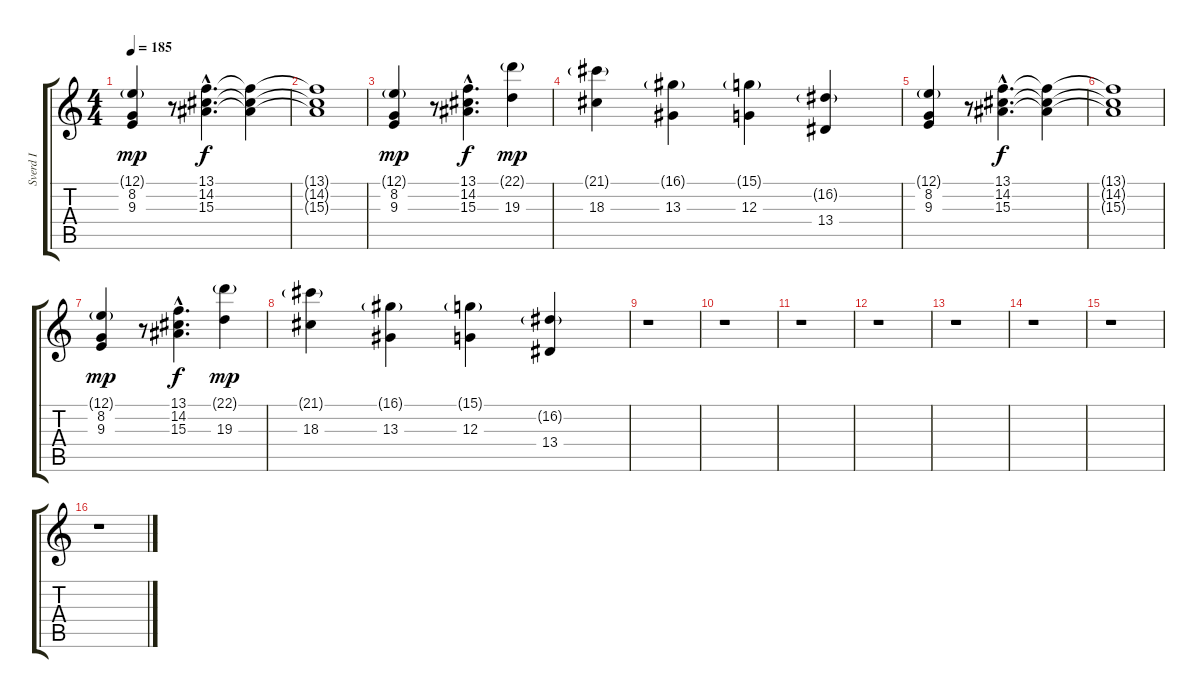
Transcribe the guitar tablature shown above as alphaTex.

\track ("Sverd I" "Sverd I") {instrument stringensemble1}
\staff {score tabs}
\tuning (E4 B3 G3 D3 A2 E2) {hide}
\ts (4 4)
\tempo 185
\clef g2
\ks c
(12.1{g} 8.2 9.3).4{dy mp} r.8 (13.1{hac} 14.2{hac} 15.3{hac}).4{d dy f} (13.1{t} 14.2{t} 15.3{t}).4 |
(13.1{t} 14.2{t} 15.3{t}).1 |
(12.1{g} 8.2 9.3).4{dy mp} r.8 (13.1{hac} 14.2{hac} 15.3{hac}).4{d dy f} (22.1{g} 19.3).4{dy mp} |
(21.1{g} 18.3).4 (16.1{g} 13.3).4 (15.1{g} 12.3).4 (16.2{g} 13.4).4 |
(12.1{g} 8.2 9.3).4 r.8 (13.1{hac} 14.2{hac} 15.3{hac}).4{d dy f} (13.1{t} 14.2{t} 15.3{t}).4 |
(13.1{t} 14.2{t} 15.3{t}).1 |
(12.1{g} 8.2 9.3).4{dy mp} r.8 (13.1{hac} 14.2{hac} 15.3{hac}).4{d dy f} (22.1{g} 19.3).4{dy mp} |
(21.1{g} 18.3).4 (16.1{g} 13.3).4 (15.1{g} 12.3).4 (16.2{g} 13.4).4 |
r.1 |
r.1 |
r.1 |
r.1 |
r.1 |
r.1 |
r.1 |
r.1
